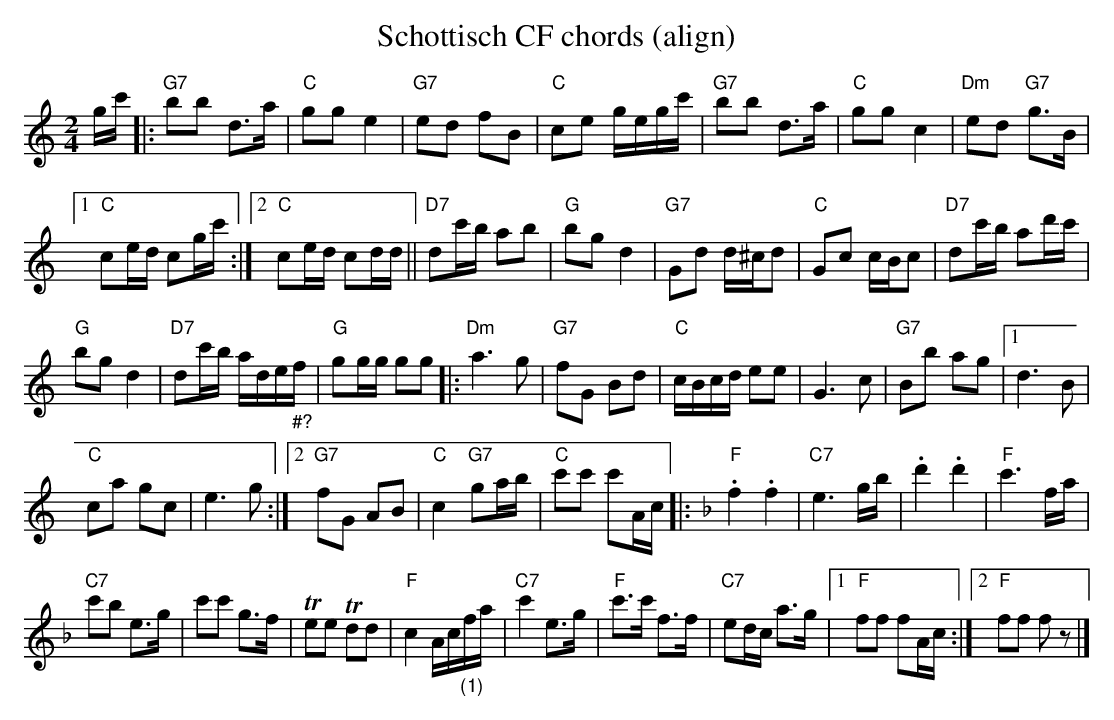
X:1
T: Schottisch CF chords (align)
M:2/4
L:1/16
K:C %%MIDI gchordon
gc' |: "G7"b2b2 d3a | "C"g2g2e4 | "G7"e2d2 f2B2 | "C"c2e2 gegc' | "G7"b2b2 d3a | "C"g2g2c4 | \
"Dm"e2d2 "G7"g3B |1
 "C"c2ed c2gc' :|2 "C"c2ed c2dd || "D7"d2c'b a2b2 | "G"b2g2d4 | "G7"G2d2 d^cd2 | \
"C"G2c2 cBc2 | "D7"d2c'b a2d'c' |
 "G"b2g2d4 | "D7"d2c'b ade"_#?"f | "G"g2gg g2g2 |: "Dm"a6g2 | \
"G7"f2G2 B2d2 | "C"cBcd e2e2 | G6c2 | "G7"B2b2 a2g2 |1 d6B2 |
 "C"c2a2 g2c2 | e6g2 :|2 \
"G7"f2G2 A2B2 | "C"c4 "G7"g2ab | "C"c'2c'2 c'2Ac |: [K:F] "F".f4.f4 | "C7"e6gb | .d'4.d'4 | "F"c'6fa |
 "C7"c'2b2 e3g | \
c'2c'2 g3f | Te2e2 Td2d2 | "F"c4 Ac"_(1)"fa | "C7"c'4 e3g | "F"c'3c' f3f | "C7"e2dc a3g |1 "F"f2f2 f2Ac :|2 "F"f2f2 f2z2 |]
